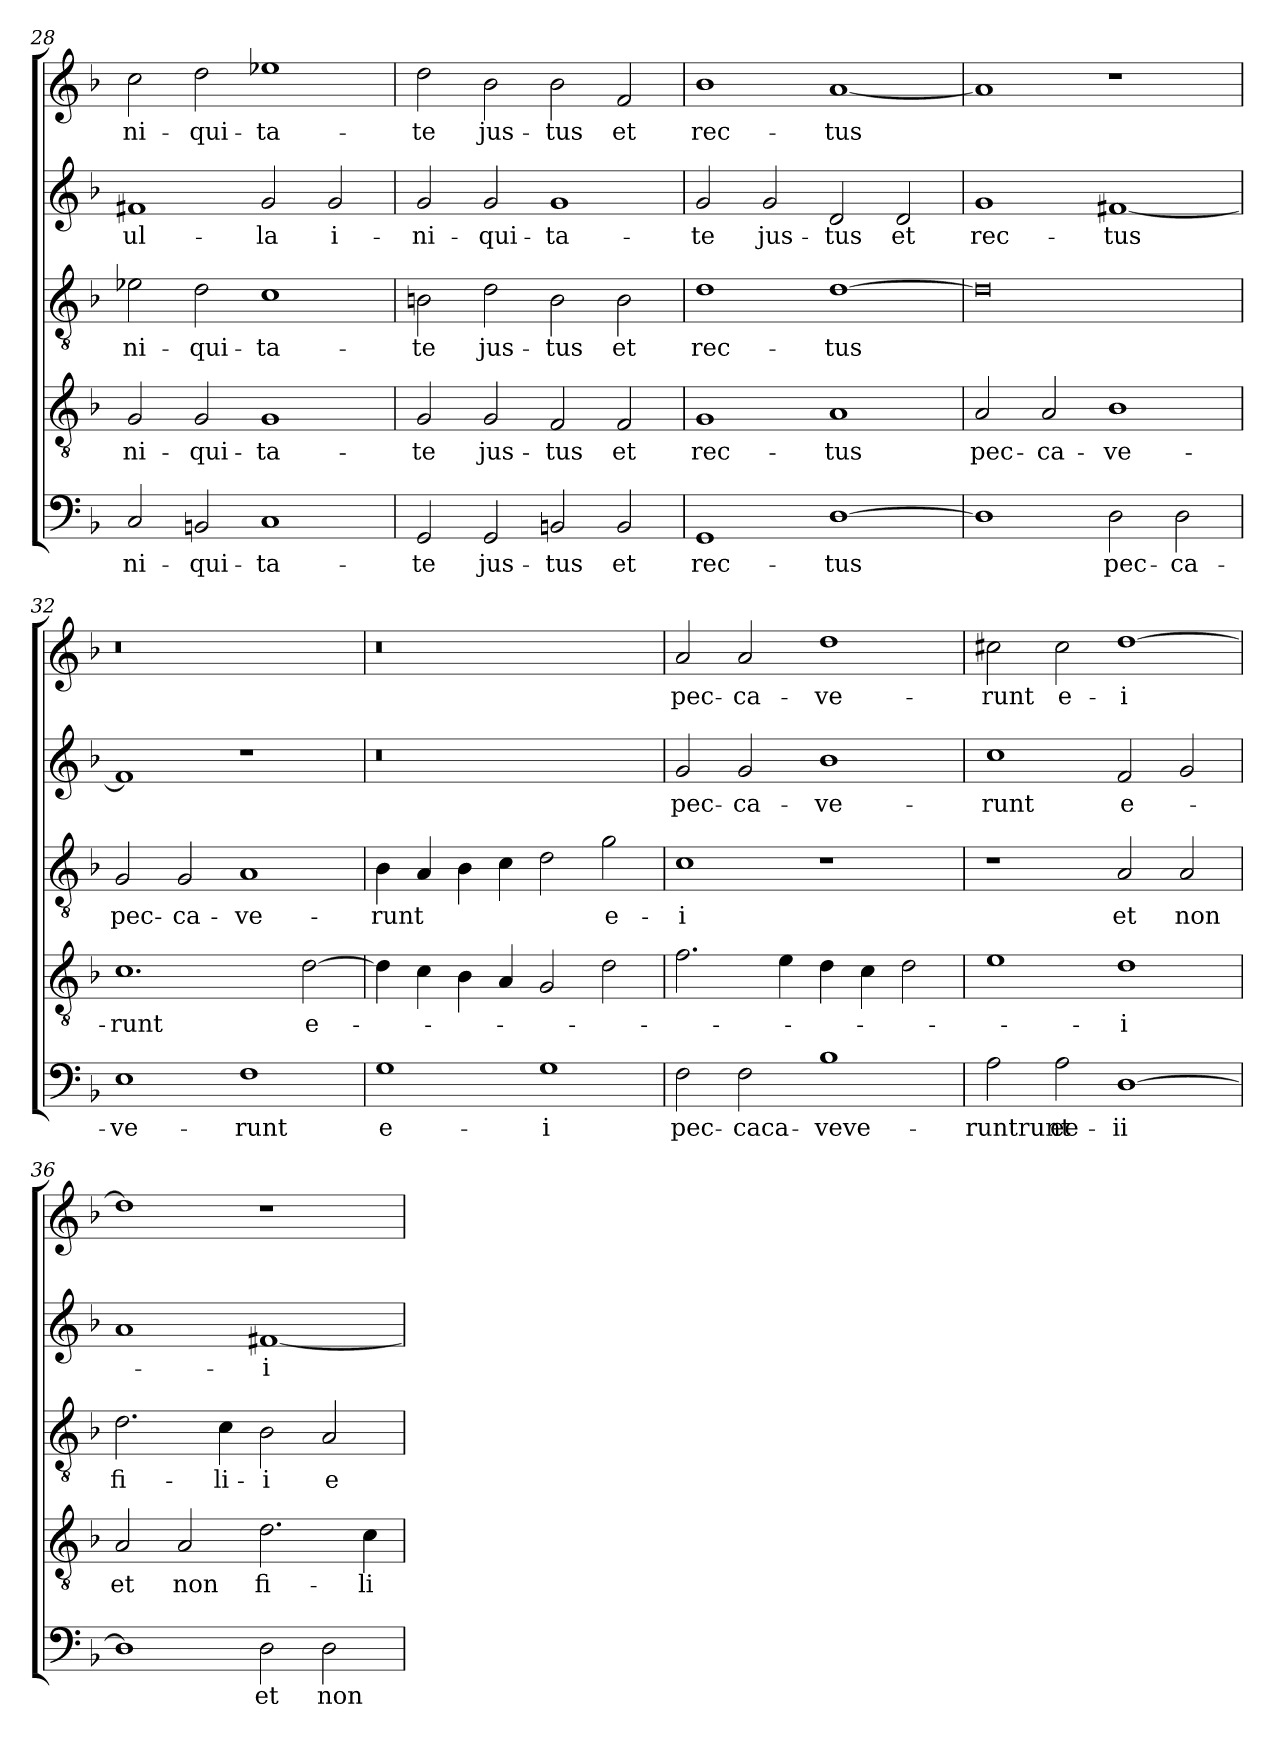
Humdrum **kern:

**kern	**text	**kern	**text	**kern	**text	**kern	**text	**kern	**text
*part5	*part5	*part4	*part4	*part3	*part3	*part2	*part2	*part1	*part1
*staff5	*staff5	*staff4	*staff4	*staff3	*staff3	*staff2	*staff2	*staff1	*staff1
*clefF4	*	*clefGv2	*	*clefGv2	*	*clefG2	*	*clefG2	*
*k[b-]	*	*k[b-]	*	*k[b-]	*	*k[b-]	*	*k[b-]	*
=28	=28	=28	=28	=28	=28	=28	=28	=28	=28
2C	-ni-	2G	-ni-	2e-X	-ni-	1f#X	ul-	2cc	-ni-
2BBn	-qui-	2G	-qui-	2d	-qui-	.	.	2dd	-qui-
1C	-ta-	1G	-ta-	1c	-ta-	2g	-la	1ee-X	-ta-
.	.	.	.	.	.	2g	i-	.	.
!!LO:LB:g=z
=29	=29	=29	=29	=29	=29	=29	=29	=29	=29
2GG	-te	2G	-te	2Bn	-te	2g	-ni-	2dd	-te
2GG	jus-	2G	jus-	2d	jus-	2g	-qui-	2b-	jus-
2BBn	-tus	2F	-tus	2B	-tus	1g	-ta-	2b-	-tus
2BB	et	2F	et	2B	et	.	.	2f	et
=30	=30	=30	=30	=30	=30	=30	=30	=30	=30
1GG	rec-	1G	rec-	1d	rec-	2g	-te	1b-	rec-
.	.	.	.	.	.	2g	jus-	.	.
[1D	-tus	1A	-tus	[1d	-tus	2d	-tus	[1a	-tus
.	.	.	.	.	.	2d	et	.	.
=31	=31	=31	=31	=31	=31	=31	=31	=31	=31
1D]	.	2A	pec-	0d]	.	1g	rec-	1a]	.
.	.	2A	-ca-	.	.	.	.	.	.
2D	pec-	1B-	-ve-	.	.	[1f#X	-tus	1r	.
2D	-ca-	.	.	.	.	.	.	.	.
=32	=32	=32	=32	=32	=32	=32	=32	=32	=32
1E	-ve-	1.c	-runt	2G	pec-	1f#]	.	0r	.
.	.	.	.	2G	-ca-	.	.	.	.
1F	-runt	.	.	1A	-ve-	1r	.	.	.
.	.	[2d	e-	.	.	.	.	.	.
=33	=33	=33	=33	=33	=33	=33	=33	=33	=33
1G	e-	4d]	.	4B-	-runt	0r	.	0r	.
.	.	4c	.	4A	.	.	.	.	.
.	.	4B-	.	4B-	.	.	.	.	.
.	.	4A	.	4c	.	.	.	.	.
1G	-i	2G	.	2d	.	.	.	.	.
.	.	2d	.	2g	e-	.	.	.	.
!!LO:LB:g=z
=34	=34	=34	=34	=34	=34	=34	=34	=34	=34
2F	pec-	2.f	.	1c	-i	2g	pec-	2a	pec-
2F	caca-	.	.	.	.	2g	-ca-	2a	-ca-
.	.	4e	.	.	.	.	.	.	.
1B-	-veve-	4d	.	1r	.	1b-	-ve-	1dd	-ve-
.	.	4c	.	.	.	.	.	.	.
.	.	2d	.	.	.	.	.	.	.
=35	=35	=35	=35	=35	=35	=35	=35	=35	=35
2A	-runtrunt	1e	.	1r	.	1cc	-runt	2cc#X	-runt
2A	ee-	.	.	.	.	.	.	2cc#	e-
[1D	-ii	1d	-i	2A	et	2f	e-	[1dd	-i
.	.	.	.	2A	non	2g	.	.	.
=36	=36	=36	=36	=36	=36	=36	=36	=36	=36
1D]	.	2A	et	2.d	fi-	1a	.	1dd]	.
.	.	2A	non	.	.	.	.	.	.
.	.	.	.	4c	-li-	.	.	.	.
2D	-et	2.d	fi-	2B-	-i	[1f#X	-i	1r	.
2D	non	.	.	2A	e-	.	.	.	.
.	.	4c	-li-	.	.	.	.	.	.
=	=	=	=	=	=	=	=	=	=
*-	*-	*-	*-	*-	*-	*-	*-	*-	*-
